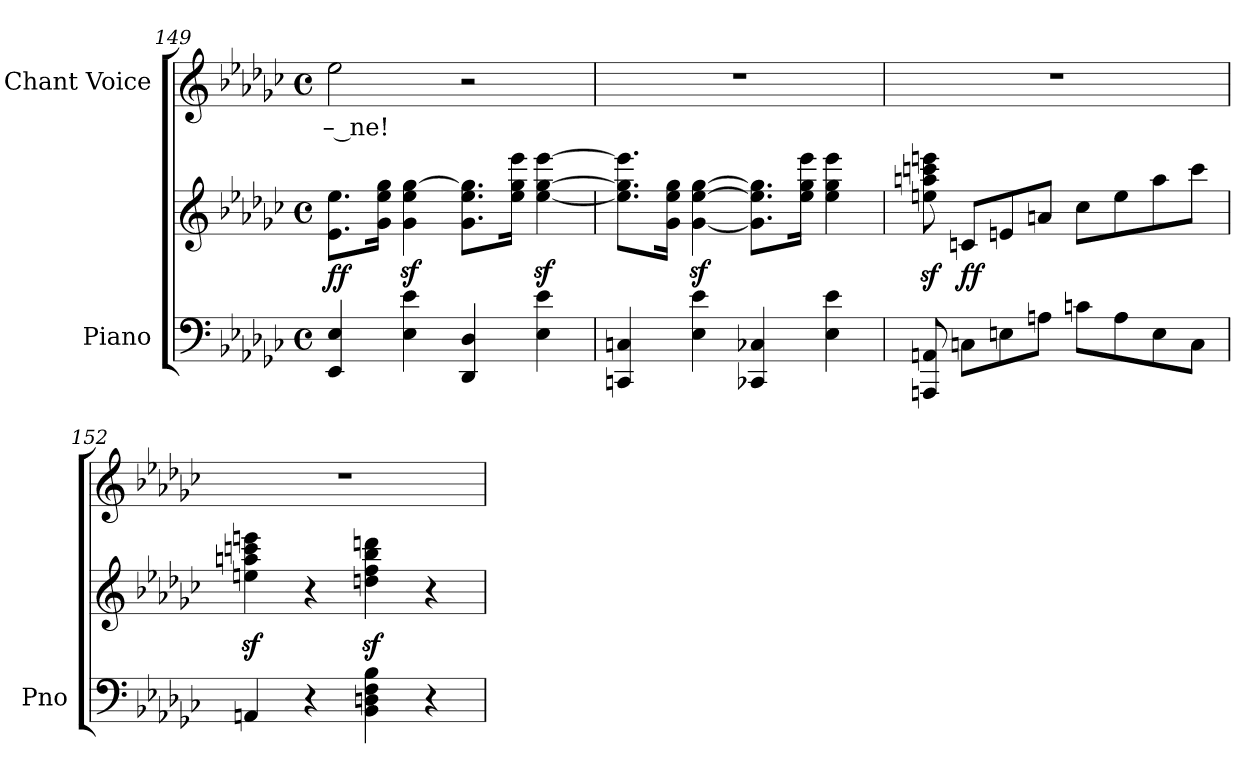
**kern	**kern	**dynam	**kern	**text
*part2	*part2	*part2	*part1	*part1
*staff3	*staff2	*staff2/3	*staff1	*staff1
*I"Piano	*	*	*I"Chant Voice	*
*I'Pno	*	*	*	*
*clefF4	*clefG2	*	*clefG2	*
*k[b-e-a-d-g-c-]	*k[b-e-a-d-g-c-]	*	*k[b-e-a-d-g-c-]	*
*M4/4	*M4/4	*	*M4/4	*
*met(c)	*met(c)	*	*met(c)	*
=149	=149	=149	=149	=149
!	!	!LO:DY:b	!	!
4EE-/ 4E-/	8.e-\ 8.ee-\L	ff	2ee-\	-– ne!
.	16g-\ 16ee-\ 16gg-\Jk	.	.	.
4E-\ 4e-\	4g-\z< 4ee-\z< [4gg-\z<	.	.	.
4DD-/ 4D-/	8.g-\ 8.ee-\ 8.gg-\]L	.	2r	.
.	16ee-\ 16gg-\ 16eee-\Jk	.	.	.
4E-\ 4e-\	[4ee-\z< [4gg-\z< [4eee-\z<	.	.	.
=150	=150	=150	=150	=150
4CCn/ 4Cn/	8.ee-\] 8.gg-\] 8.eee-\]L	.	1r	.
.	16g-\ 16ee-\ 16gg-\Jk	.	.	.
4E-\ 4e-\	[4g-\z< [4ee-\z< [4gg-\z<	.	.	.
4CC-X/ 4C-X/	8.g-\] 8.ee-\] 8.gg-\]L	.	.	.
.	16ee-\ 16gg-\ 16eee-\Jk	.	.	.
4E-\ 4e-\	4ee-\ 4gg-\ 4eee-\	.	.	.
=151	=151	=151	=151	=151
8AAAn/ 8AAn/	8een\z< 8aan\z< 8cccn\z< 8eeen\z<	.	1r	.
!	!	!LO:DY:b	!	!
8Cn\L	8cn/L	ff	.	.
8En\	8en/	.	.	.
8An\J	8an/J	.	.	.
8cn\L	8cc-\L	.	.	.
8A\	8ee\	.	.	.
8E\	8aa\	.	.	.
8C\J	8ccc\J	.	.	.
=152	=152	=152	=152	=152
4AAn/	4een\z< 4aan\z< 4cccn\z< 4eeen\z<	.	1r	.
4r	4r	.	.	.
4BB-\ 4Dn\ 4F\ 4B-\	4ddn\z< 4ff\z< 4bb-\z< 4dddn\z<	.	.	.
4r	4r	.	.	.
=	=	=	=	=
*-	*-	*-	*-	*-
